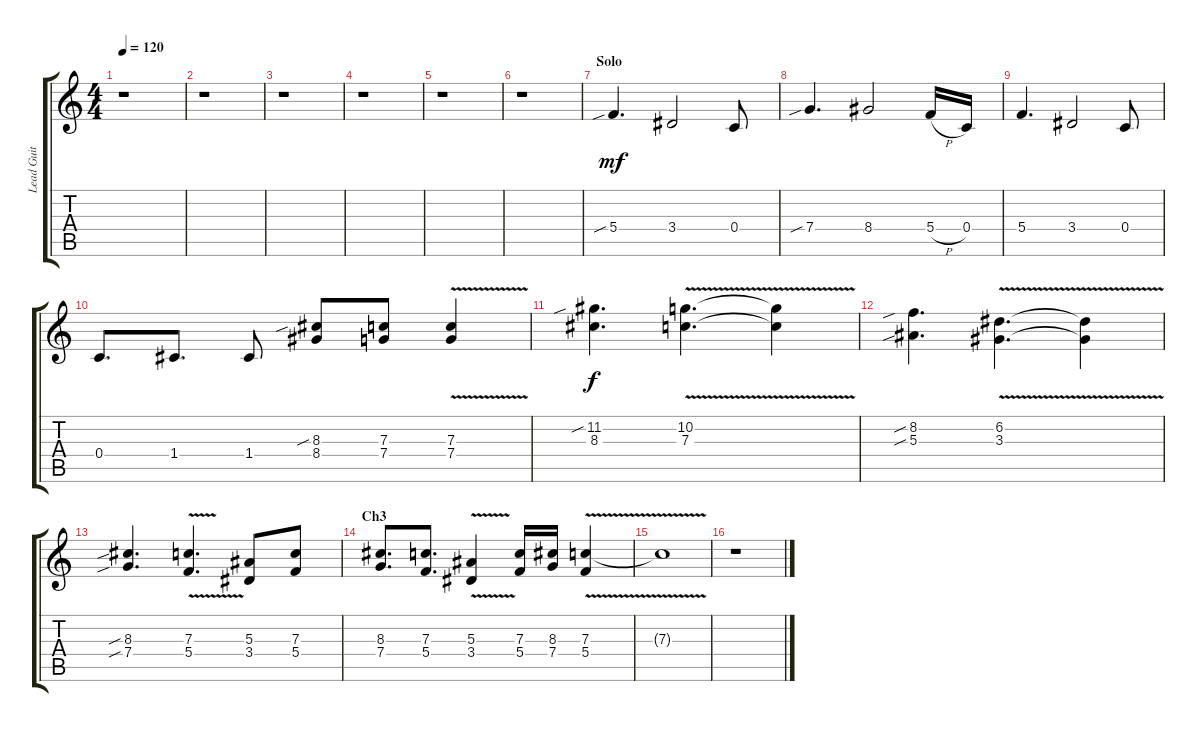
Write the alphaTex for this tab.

\track ("Lead Guit" "Lead Guit") {instrument overdrivenguitar}
\staff {score tabs}
\tuning (D4 A3 F3 C3 G2 C2) {hide}
\ts (4 4)
\tempo 120
\clef g2
\ks c
r.1{dy f} |
r.1 |
r.1 |
r.1 |
r.1 |
r.1 |
\section ("" "Solo")
5.4{sib}.4{d dy mf volume 8} 3.4.2 0.4.8 |
7.4{sib}.4{d} 8.4.2 5.4{h}.16 0.4.16 |
5.4.4{d} 3.4.2 0.4.8 |
0.4.8{d} 1.4.8{d} 1.4.8 (8.3{sib} 8.4).8 (7.3 7.4).8 (7.3{v} 7.4).4 |
(11.2{sib} 8.3).4{d dy f} (10.2{v} 7.3).4{d} (10.2{v t} 7.3{t}).4 |
(8.2{sib} 5.3{sib}).4{d} (6.2{v} 3.3).4{d} (6.2{v t} 3.3{t}).4 |
(8.3{sib} 7.4{sib}).4{d} (7.3{v} 5.4).4{d} (5.3 3.4).8 (7.3 5.4).8 |
\section ("" "Ch3")
(8.3 7.4).8{d} (7.3 5.4).8{d} (5.3{v} 3.4).4 (7.3 5.4).16 (8.3 7.4).16 (7.3{v} 5.4).4 |
7.3{v t}.1{volume 4} |
r.1{volume 2}
